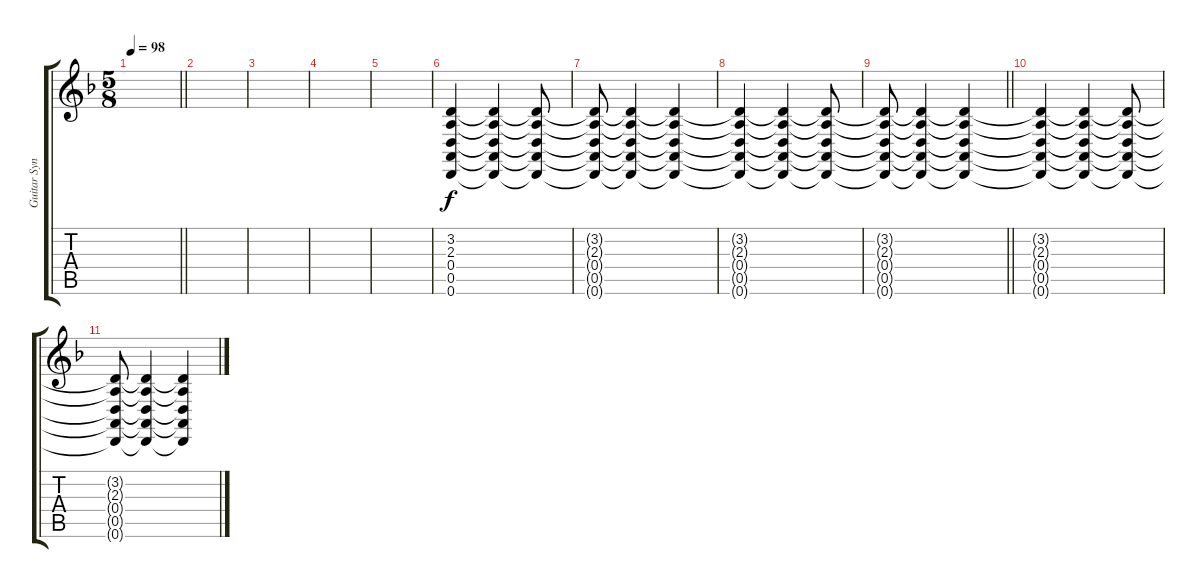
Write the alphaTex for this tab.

\track ("Guitar Synth" "Guitar Syn") {instrument lead2sawtooth}
\staff {score tabs}
\tuning (E4 B3 G3 D3 A2 D2) {hide}
\ts (5 8)
\tempo 98
\clef g2
\barLineRight lightlight
\ks dminor
|
|
|
|
|
(3.2 2.3 0.4 0.5 0.6).4{volume 8 balance 16} (3.2{t} 2.3{t} 0.4{t} 0.5{t} 0.6{t}).4{balance 0} (3.2{t} 2.3{t} 0.4{t} 0.5{t} 0.6{t}).8{balance 16} |
(3.2{t} 2.3{t} 0.4{t} 0.5{t} 0.6{t}).8 (3.2{t} 2.3{t} 0.4{t} 0.5{t} 0.6{t}).4{balance 0} (3.2{t} 2.3{t} 0.4{t} 0.5{t} 0.6{t}).4{balance 16} |
(3.2{t} 2.3{t} 0.4{t} 0.5{t} 0.6{t}).4{balance 0} (3.2{t} 2.3{t} 0.4{t} 0.5{t} 0.6{t}).4{balance 16} (3.2{t} 2.3{t} 0.4{t} 0.5{t} 0.6{t}).8{balance 0} |
\barLineRight lightlight
(3.2{t} 2.3{t} 0.4{t} 0.5{t} 0.6{t}).8{balance 16} (3.2{t} 2.3{t} 0.4{t} 0.5{t} 0.6{t}).4{balance 0} (3.2{t} 2.3{t} 0.4{t} 0.5{t} 0.6{t}).4{balance 16} |
(3.2{t} 2.3{t} 0.4{t} 0.5{t} 0.6{t}).4{balance 0} (3.2{t} 2.3{t} 0.4{t} 0.5{t} 0.6{t}).4{volume 0 balance 16} (3.2{t} 2.3{t} 0.4{t} 0.5{t} 0.6{t}).8{balance 0} |
(3.2{t} 2.3{t} 0.4{t} 0.5{t} 0.6{t}).8 (3.2{t} 2.3{t} 0.4{t} 0.5{t} 0.6{t}).4{balance 16} (3.2{t} 2.3{t} 0.4{t} 0.5{t} 0.6{t}).4{balance 0}
